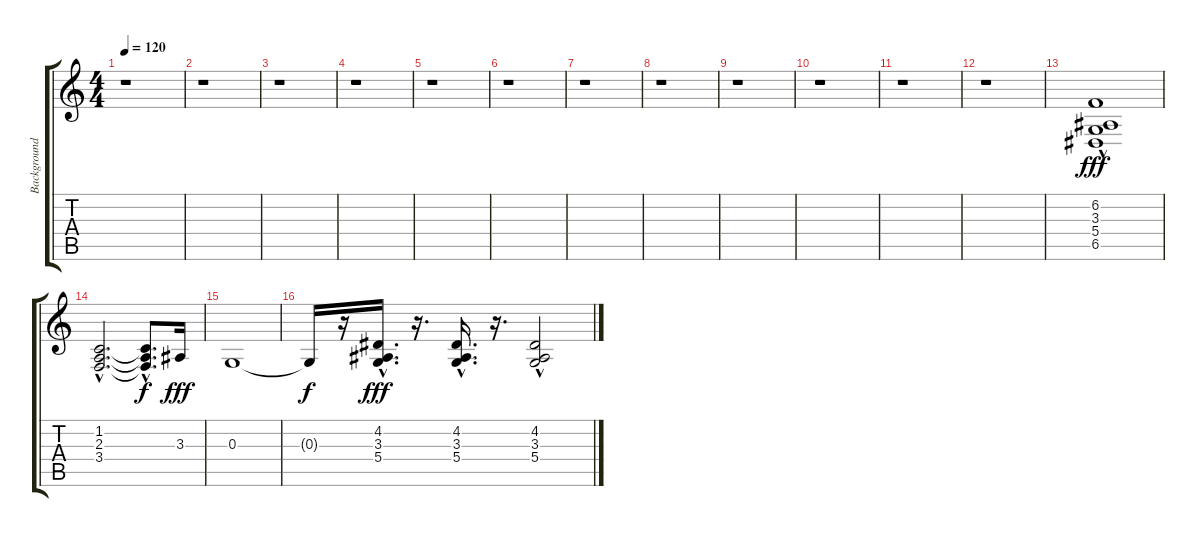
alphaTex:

\track ("Background Sound" "Background") {instrument synthstrings1}
\staff {score tabs}
\tuning (E4 B3 G3 D3 A2 E2) {hide}
\ts (4 4)
\tempo 120
\clef g2
\ks c
r.1{dy fff} |
r.1 |
r.1 |
r.1 |
r.1 |
r.1 |
r.1 |
r.1 |
r.1 |
r.1 |
r.1 |
r.1 |
(6.2 3.3{hac} 5.4 6.5{hac}).1 |
(1.2{hac} 2.3{hac} 3.4{hac}).2{d} (1.2{t} 2.3{hac t} 3.4{hac t}).8{d dy f} 3.3.16{dy fff} |
0.3.1 |
0.3{t}.16{dy f} r.16 (4.2{hac} 3.3{hac} 5.4{hac}).16{d dy fff} r.16{d} (4.2{hac} 3.3{hac} 5.4{hac}).16{d} r.16{d} (4.2{hac} 3.3{hac} 5.4).2
